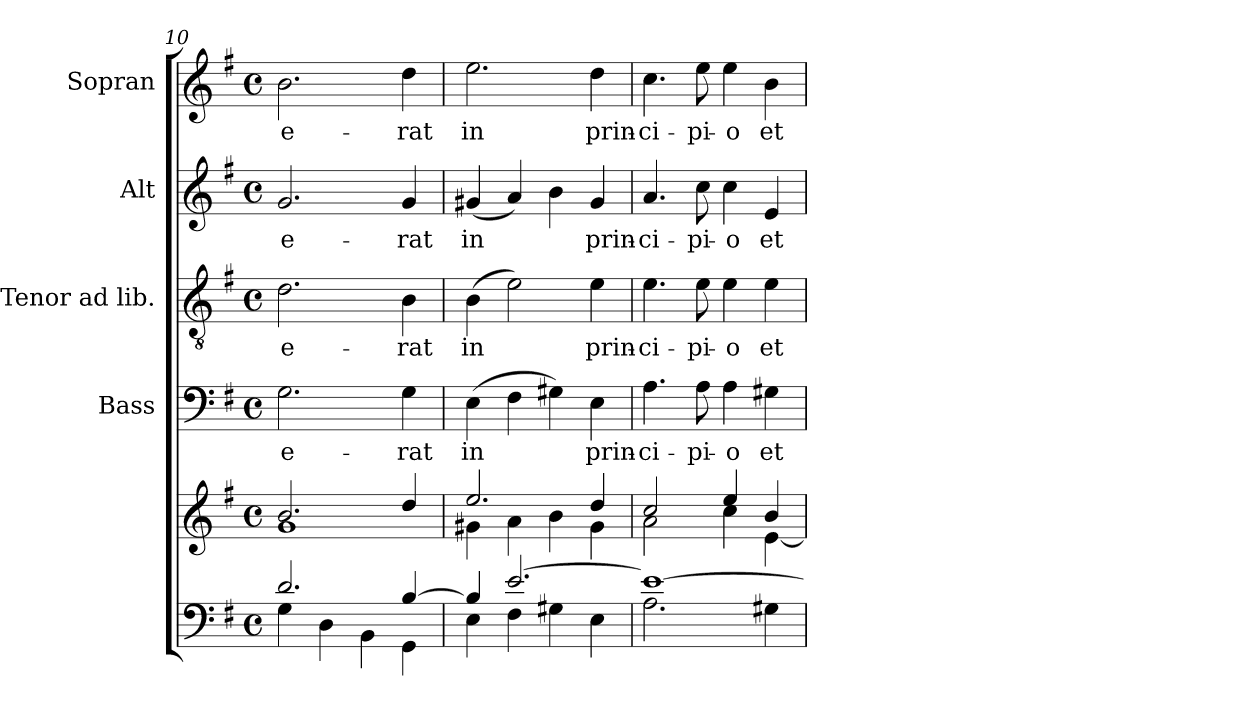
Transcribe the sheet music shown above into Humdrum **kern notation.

**kern	**kern	**kern	**text	**kern	**text	**kern	**text	**kern	**text
*part5	*part5	*part4	*part4	*part3	*part3	*part2	*part2	*part1	*part1
*staff6	*staff5	*staff4	*staff4	*staff3	*staff3	*staff2	*staff2	*staff1	*staff1
*	*	*I"Bass	*	*I"Tenor ad lib.	*	*I"Alt	*	*I"Sopran	*
*	*	*I'B.	*	*I'T.	*	*I'A.	*	*I'S.	*
*clefF4	*clefG2	*clefF4	*	*clefGv2	*	*clefG2	*	*clefG2	*
*k[f#]	*k[f#]	*k[f#]	*	*k[f#]	*	*k[f#]	*	*k[f#]	*
*G:	*G:	*G:	*	*G:	*	*G:	*	*G:	*
*M4/4	*M4/4	*M4/4	*	*M4/4	*	*M4/4	*	*M4/4	*
*met(c)	*met(c)	*met(c)	*	*met(c)	*	*met(c)	*	*met(c)	*
=10	=10	=10	=10	=10	=10	=10	=10	=10	=10
*^	*^	*	*	*	*	*	*	*	*
!	!	!	!	!	!LO:LY:b	!	!LO:LY:b	!	!LO:LY:b	!	!LO:LY:b
2.d/	4G\	2.b/	1g	2.G\	e-	2.d\	e-	2.g/	e-	2.b\	e-
.	4D\	.	.	.	.	.	.	.	.	.	.
.	4BB\	.	.	.	.	.	.	.	.	.	.
!	!	!	!	!	!LO:LY:b	!	!LO:LY:b	!	!LO:LY:b	!	!LO:LY:b
[>4B/	4GG\	4dd/	.	4G\	-rat	4B\	-rat	4g/	-rat	4dd\	-rat
!!LO:PB:g=z
=11	=11	=11	=11	=11	=11	=11	=11	=11	=11	=11	=11
!	!	!	!	!	!LO:LY:b	!	!LO:LY:b	!	!LO:LY:b	!	!LO:LY:b
4B/]	4E\	2.ee/	4g#X\	(>4E\	in	(>4B\	in	(<4g#X/	in	2.ee\	in
[>2.e/	4F#\	.	4a\	4F#\	.	2e\)	.	4a/)	.	.	.
.	4G#X\	.	4b\	4G#X\)	.	.	.	4b\	.	.	.
!	!	!	!	!	!LO:LY:b	!	!LO:LY:b	!	!LO:LY:b	!	!LO:LY:b
.	4E\	4dd/	4g#\	4E\	prin-	4e\	prin-	4g#/	prin-	4dd\	prin-
=12	=12	=12	=12	=12	=12	=12	=12	=12	=12	=12	=12
!	!	!	!	!	!LO:LY:b	!	!LO:LY:b	!	!LO:LY:b	!	!LO:LY:b
1e_	2.A\	2cc/	2a\	4.A\	-ci-	4.e\	-ci-	4.a/	-ci-	4.cc\	-ci-
!	!	!	!	!	!LO:LY:b	!	!LO:LY:b	!	!LO:LY:b	!	!LO:LY:b
.	.	.	.	8A\	-pi-	8e\	-pi-	8cc\	-pi-	8ee\	-pi-
!	!	!	!	!	!LO:LY:b	!	!LO:LY:b	!	!LO:LY:b	!	!LO:LY:b
.	.	4ee/	4cc\	4A\	-o	4e\	-o	4cc\	-o	4ee\	-o
!	!	!	!	!	!LO:LY:b	!	!LO:LY:b	!	!LO:LY:b	!	!LO:LY:b
.	4G#X\	4b/	[<4e\	4G#X\	et	4e\	et	4e/	et	4b\	et
*v	*v	*	*	*	*	*	*	*	*	*	*
*	*v	*v	*	*	*	*	*	*	*	*
=	=	=	=	=	=	=	=	=	=
*-	*-	*-	*-	*-	*-	*-	*-	*-	*-
